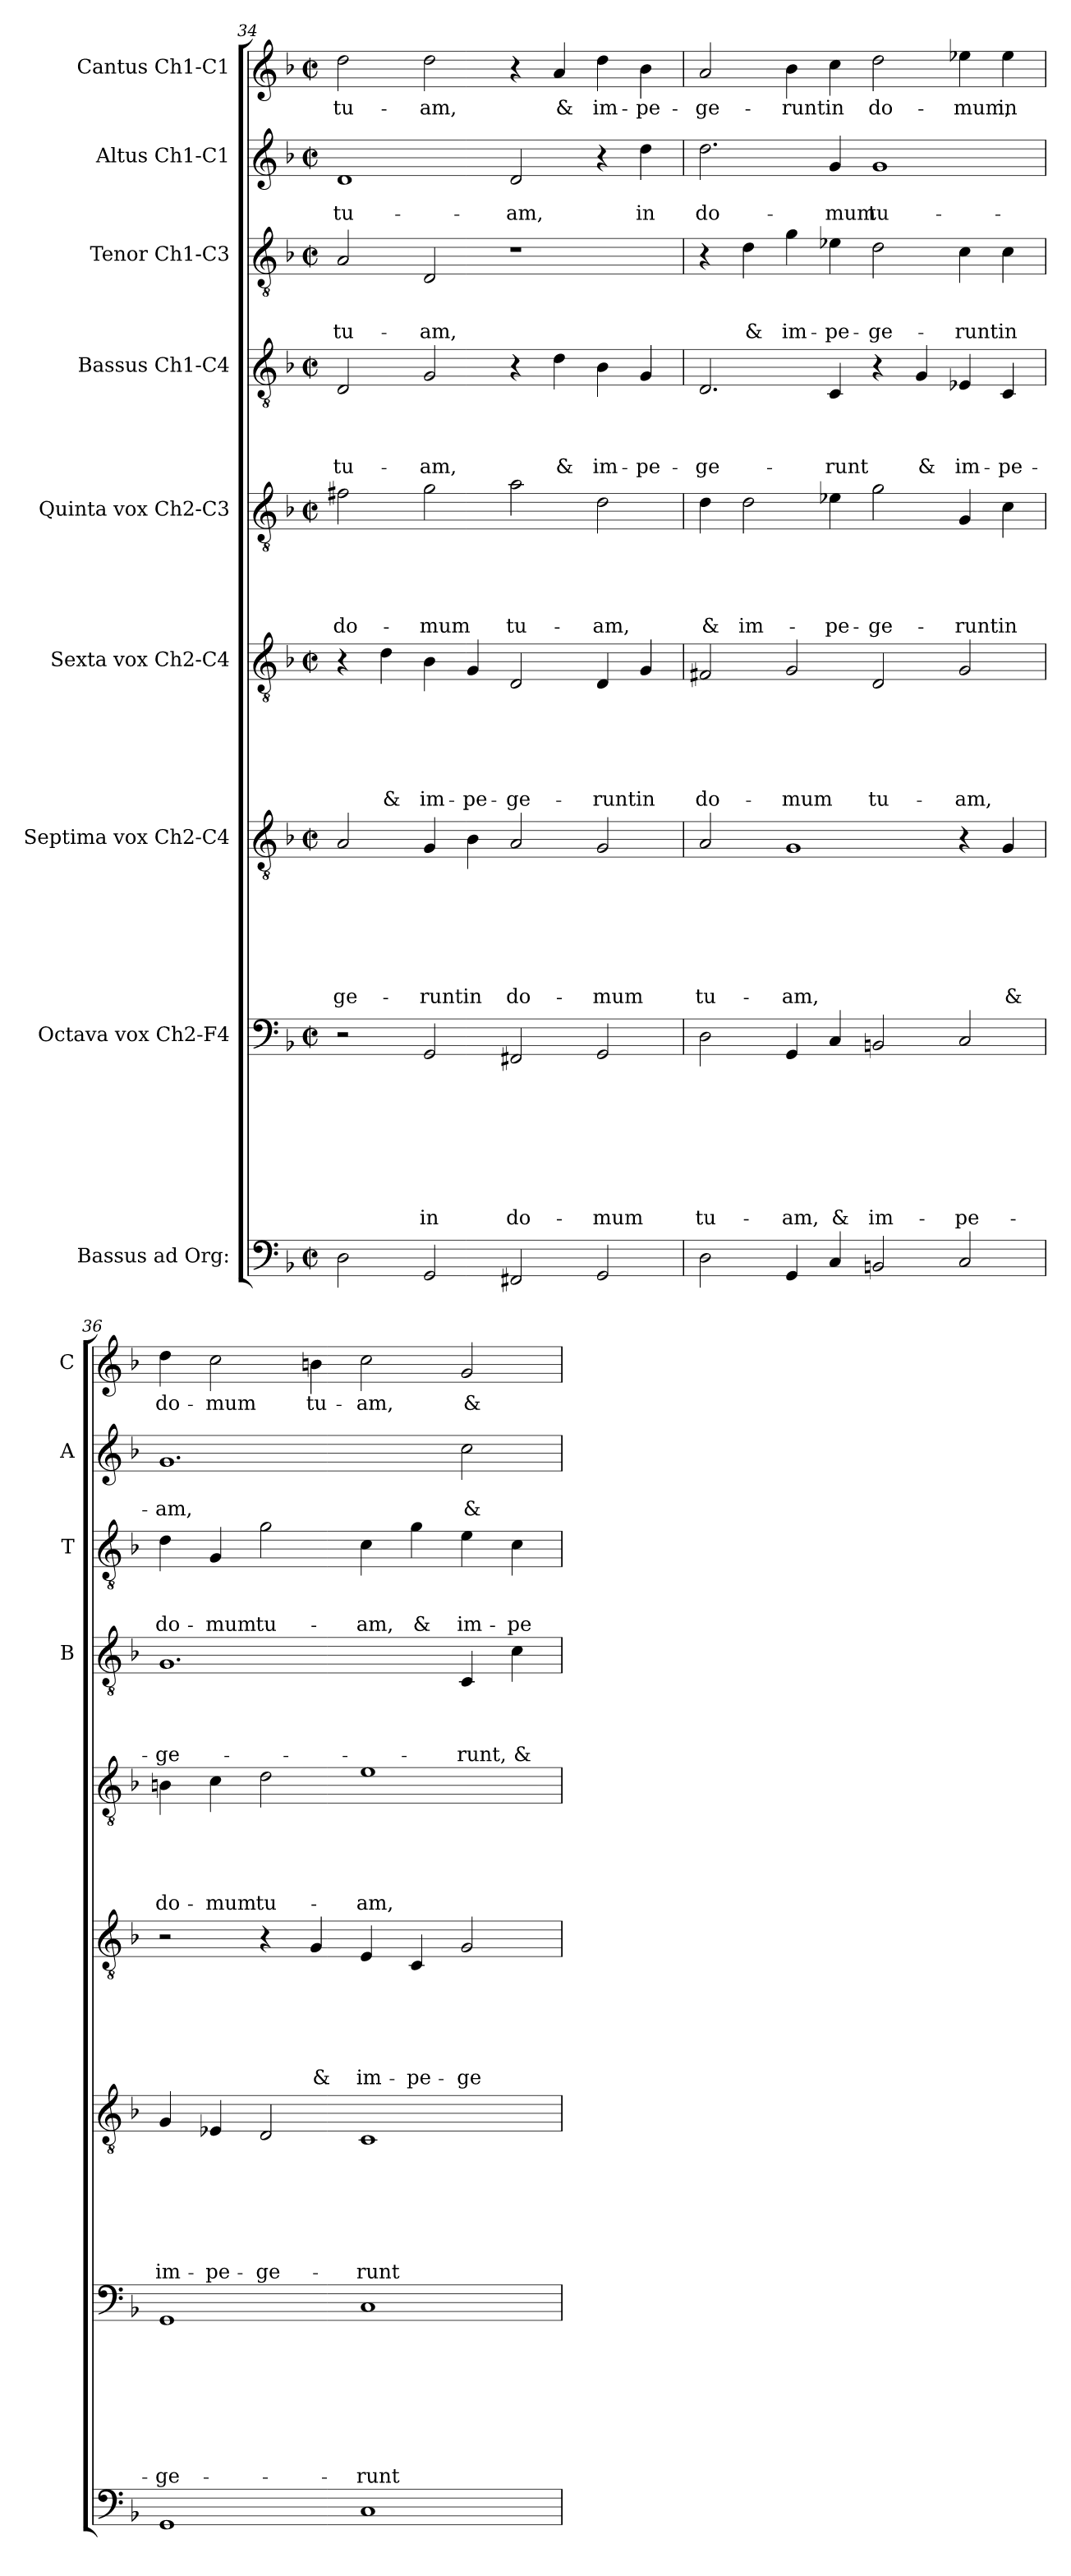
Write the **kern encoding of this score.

**kern	**kern	**text	**text	**text	**text	**text	**text	**text	**text	**kern	**text	**text	**text	**text	**text	**text	**text	**kern	**text	**text	**text	**text	**text	**text	**kern	**text	**text	**text	**text	**text	**kern	**text	**text	**text	**text	**kern	**text	**text	**text	**kern	**text	**text	**kern	**text
*part9	*part8	*part8	*part8	*part8	*part8	*part8	*part8	*part8	*part8	*part7	*part7	*part7	*part7	*part7	*part7	*part7	*part7	*part6	*part6	*part6	*part6	*part6	*part6	*part6	*part5	*part5	*part5	*part5	*part5	*part5	*part4	*part4	*part4	*part4	*part4	*part3	*part3	*part3	*part3	*part2	*part2	*part2	*part1	*part1
*staff9	*staff8	*staff8	*staff8	*staff8	*staff8	*staff8	*staff8	*staff8	*staff8	*staff7	*staff7	*staff7	*staff7	*staff7	*staff7	*staff7	*staff7	*staff6	*staff6	*staff6	*staff6	*staff6	*staff6	*staff6	*staff5	*staff5	*staff5	*staff5	*staff5	*staff5	*staff4	*staff4	*staff4	*staff4	*staff4	*staff3	*staff3	*staff3	*staff3	*staff2	*staff2	*staff2	*staff1	*staff1
*I"Bassus ad Org:	*I"Octava vox Ch2-F4	*	*	*	*	*	*	*	*	*I"Septima vox Ch2-C4	*	*	*	*	*	*	*	*I"Sexta vox Ch2-C4	*	*	*	*	*	*	*I"Quinta vox Ch2-C3	*	*	*	*	*	*I"Bassus Ch1-C4	*	*	*	*	*I"Tenor Ch1-C3	*	*	*	*I"Altus Ch1-C1	*	*	*I"Cantus Ch1-C1	*
*	*	*	*	*	*	*	*	*	*	*	*	*	*	*	*	*	*	*	*	*	*	*	*	*	*	*	*	*	*	*	*I'B	*	*	*	*	*I'T	*	*	*	*I'A	*	*	*I'C	*
*clefF4	*clefF4	*	*	*	*	*	*	*	*	*clefGv2	*	*	*	*	*	*	*	*clefGv2	*	*	*	*	*	*	*clefGv2	*	*	*	*	*	*clefGv2	*	*	*	*	*clefGv2	*	*	*	*clefG2	*	*	*clefG2	*
*k[b-]	*k[b-]	*	*	*	*	*	*	*	*	*k[b-]	*	*	*	*	*	*	*	*k[b-]	*	*	*	*	*	*	*k[b-]	*	*	*	*	*	*k[b-]	*	*	*	*	*k[b-]	*	*	*	*k[b-]	*	*	*k[b-]	*
*F:	*F:	*	*	*	*	*	*	*	*	*F:	*	*	*	*	*	*	*	*F:	*	*	*	*	*	*	*F:	*	*	*	*	*	*F:	*	*	*	*	*F:	*	*	*	*F:	*	*	*F:	*
*M2/2	*M2/2	*	*	*	*	*	*	*	*	*M2/2	*	*	*	*	*	*	*	*M2/2	*	*	*	*	*	*	*M2/2	*	*	*	*	*	*M2/2	*	*	*	*	*M2/2	*	*	*	*M2/2	*	*	*M2/2	*
*met(c|)	*met(c|)	*	*	*	*	*	*	*	*	*met(c|)	*	*	*	*	*	*	*	*met(c|)	*	*	*	*	*	*	*met(c|)	*	*	*	*	*	*met(c|)	*	*	*	*	*met(c|)	*	*	*	*met(c|)	*	*	*met(c|)	*
=34	=34	=34	=34	=34	=34	=34	=34	=34	=34	=34	=34	=34	=34	=34	=34	=34	=34	=34	=34	=34	=34	=34	=34	=34	=34	=34	=34	=34	=34	=34	=34	=34	=34	=34	=34	=34	=34	=34	=34	=34	=34	=34	=34	=34
!	!	!	!	!	!	!	!	!	!	!	!	!	!	!	!	!	!LO:LY:b	!	!	!	!	!	!	!	!	!	!	!	!	!LO:LY:b	!	!	!	!	!LO:LY:b	!	!	!	!LO:LY:b	!	!	!LO:LY:b	!	!LO:LY:b
2D\	2r	.	.	.	.	.	.	.	.	2A/	.	.	.	.	.	.	-ge-	4r	.	.	.	.	.	.	2f#X\	.	.	.	.	do-	2D/	.	.	.	tu-	2A/	.	.	tu-	1d	.	tu-	2dd\	tu-
!	!	!	!	!	!	!	!	!	!	!	!	!	!	!	!	!	!	!	!	!	!	!	!	!LO:LY:b	!	!	!	!	!	!	!	!	!	!	!	!	!	!	!	!	!	!	!	!
.	.	.	.	.	.	.	.	.	.	.	.	.	.	.	.	.	.	4d\	.	.	.	.	.	&	.	.	.	.	.	.	.	.	.	.	.	.	.	.	.	.	.	.	.	.
!	!	!	!	!	!	!	!	!	!LO:LY:b	!	!	!	!	!	!	!	!LO:LY:b	!	!	!	!	!	!	!LO:LY:b	!	!	!	!	!	!LO:LY:b	!	!	!	!	!LO:LY:b	!	!	!	!LO:LY:b	!	!	!	!	!LO:LY:b
2GG/	2GG/	.	.	.	.	.	.	.	in	4G/	.	.	.	.	.	.	-runt	4B-\	.	.	.	.	.	im-	2g\	.	.	.	.	-mum	2G/	.	.	.	-am,	2D/	.	.	-am,	.	.	.	2dd\	-am,
!	!	!	!	!	!	!	!	!	!	!	!	!	!	!	!	!	!LO:LY:b	!	!	!	!	!	!	!LO:LY:b	!	!	!	!	!	!	!	!	!	!	!	!	!	!	!	!	!	!	!	!
.	.	.	.	.	.	.	.	.	.	4B-\	.	.	.	.	.	.	in	4G/	.	.	.	.	.	-pe-	.	.	.	.	.	.	.	.	.	.	.	.	.	.	.	.	.	.	.	.
!	!	!	!	!	!	!	!	!	!LO:LY:b	!	!	!	!	!	!	!	!LO:LY:b	!	!	!	!	!	!	!LO:LY:b	!	!	!	!	!	!LO:LY:b	!	!	!	!	!	!	!	!	!	!	!	!LO:LY:b	!	!
2FF#X/	2FF#X/	.	.	.	.	.	.	.	do-	2A/	.	.	.	.	.	.	do-	2D/	.	.	.	.	.	-ge-	2a\	.	.	.	.	tu-	4r	.	.	.	.	1r	.	.	.	2d/	.	-am,	4r	.
!	!	!	!	!	!	!	!	!	!	!	!	!	!	!	!	!	!	!	!	!	!	!	!	!	!	!	!	!	!	!	!	!	!	!	!LO:LY:b	!	!	!	!	!	!	!	!	!LO:LY:b
.	.	.	.	.	.	.	.	.	.	.	.	.	.	.	.	.	.	.	.	.	.	.	.	.	.	.	.	.	.	.	4d\	.	.	.	&	.	.	.	.	.	.	.	4a/	&
!	!	!	!	!	!	!	!	!	!LO:LY:b	!	!	!	!	!	!	!	!LO:LY:b	!	!	!	!	!	!	!LO:LY:b	!	!	!	!	!	!LO:LY:b	!	!	!	!	!LO:LY:b	!	!	!	!	!	!	!	!	!LO:LY:b
2GG/	2GG/	.	.	.	.	.	.	.	-mum	2G/	.	.	.	.	.	.	-mum	4D/	.	.	.	.	.	-runt	2d\	.	.	.	.	-am,	4B-\	.	.	.	im-	.	.	.	.	4r	.	.	4dd\	im-
!	!	!	!	!	!	!	!	!	!	!	!	!	!	!	!	!	!	!	!	!	!	!	!	!LO:LY:b	!	!	!	!	!	!	!	!	!	!	!LO:LY:b	!	!	!	!	!	!	!LO:LY:b	!	!LO:LY:b
.	.	.	.	.	.	.	.	.	.	.	.	.	.	.	.	.	.	4G/	.	.	.	.	.	in	.	.	.	.	.	.	4G/	.	.	.	-pe-	.	.	.	.	4dd\	.	in	4b-\	-pe-
=35	=35	=35	=35	=35	=35	=35	=35	=35	=35	=35	=35	=35	=35	=35	=35	=35	=35	=35	=35	=35	=35	=35	=35	=35	=35	=35	=35	=35	=35	=35	=35	=35	=35	=35	=35	=35	=35	=35	=35	=35	=35	=35	=35	=35
!	!	!	!	!	!	!	!	!	!LO:LY:b	!	!	!	!	!	!	!	!LO:LY:b	!	!	!	!	!	!	!LO:LY:b	!	!	!	!	!	!LO:LY:b	!	!	!	!	!LO:LY:b	!	!	!	!	!	!	!LO:LY:b	!	!LO:LY:b
2D\	2D\	.	.	.	.	.	.	.	tu-	2A/	.	.	.	.	.	.	tu-	2F#X/	.	.	.	.	.	do-	4d\	.	.	.	.	&	2.D/	.	.	.	-ge-	4r	.	.	.	2.dd\	.	do-	2a/	-ge-
!	!	!	!	!	!	!	!	!	!	!	!	!	!	!	!	!	!	!	!	!	!	!	!	!	!	!	!	!	!	!LO:LY:b	!	!	!	!	!	!	!	!	!LO:LY:b	!	!	!	!	!
.	.	.	.	.	.	.	.	.	.	.	.	.	.	.	.	.	.	.	.	.	.	.	.	.	2d\	.	.	.	.	im-	.	.	.	.	.	4d\	.	.	&	.	.	.	.	.
!	!	!	!	!	!	!	!	!	!LO:LY:b	!	!	!	!	!	!	!	!LO:LY:b	!	!	!	!	!	!	!LO:LY:b	!	!	!	!	!	!	!	!	!	!	!	!	!	!	!LO:LY:b	!	!	!	!	!LO:LY:b
4GG/	4GG/	.	.	.	.	.	.	.	-am,	1G	.	.	.	.	.	.	-am,	2G/	.	.	.	.	.	-mum	.	.	.	.	.	.	.	.	.	.	.	4g\	.	.	im-	.	.	.	4b-\	-runt
!	!	!	!	!	!	!	!	!	!LO:LY:b	!	!	!	!	!	!	!	!	!	!	!	!	!	!	!	!	!	!	!	!	!LO:LY:b	!	!	!	!	!LO:LY:b	!	!	!	!LO:LY:b	!	!	!LO:LY:b	!	!LO:LY:b
4C/	4C/	.	.	.	.	.	.	.	&	.	.	.	.	.	.	.	.	.	.	.	.	.	.	.	4e-X\	.	.	.	.	-pe-	4C/	.	.	.	-runt	4e-X\	.	.	-pe-	4g/	.	-mum	4cc\	in
!	!	!	!	!	!	!	!	!	!LO:LY:b	!	!	!	!	!	!	!	!	!	!	!	!	!	!	!LO:LY:b	!	!	!	!	!	!LO:LY:b	!	!	!	!	!	!	!	!	!LO:LY:b	!	!	!LO:LY:b	!	!LO:LY:b
2BBn/	2BBn/	.	.	.	.	.	.	.	im-	.	.	.	.	.	.	.	.	2D/	.	.	.	.	.	tu-	2g\	.	.	.	.	-ge-	4r	.	.	.	.	2d\	.	.	-ge-	1g	.	tu-	2dd\	do-
!	!	!	!	!	!	!	!	!	!	!	!	!	!	!	!	!	!	!	!	!	!	!	!	!	!	!	!	!	!	!	!	!	!	!	!LO:LY:b	!	!	!	!	!	!	!	!	!
.	.	.	.	.	.	.	.	.	.	.	.	.	.	.	.	.	.	.	.	.	.	.	.	.	.	.	.	.	.	.	4G/	.	.	.	&	.	.	.	.	.	.	.	.	.
!	!	!	!	!	!	!	!	!	!LO:LY:b	!	!	!	!	!	!	!	!	!	!	!	!	!	!	!LO:LY:b	!	!	!	!	!	!LO:LY:b	!	!	!	!	!LO:LY:b	!	!	!	!LO:LY:b	!	!	!	!	!LO:LY:b
2C/	2C/	.	.	.	.	.	.	.	-pe-	4r	.	.	.	.	.	.	.	2G/	.	.	.	.	.	-am,	4G/	.	.	.	.	-runt	4E-X/	.	.	.	im-	4c\	.	.	-runt	.	.	.	4ee-X\	-mum,
!	!	!	!	!	!	!	!	!	!	!	!	!	!	!	!	!	!LO:LY:b	!	!	!	!	!	!	!	!	!	!	!	!	!LO:LY:b	!	!	!	!	!LO:LY:b	!	!	!	!LO:LY:b	!	!	!	!	!LO:LY:b
.	.	.	.	.	.	.	.	.	.	4G/	.	.	.	.	.	.	&	.	.	.	.	.	.	.	4c\	.	.	.	.	in	4C/	.	.	.	-pe-	4c\	.	.	in	.	.	.	4ee-\	in
!!LO:LB:g=z
=36	=36	=36	=36	=36	=36	=36	=36	=36	=36	=36	=36	=36	=36	=36	=36	=36	=36	=36	=36	=36	=36	=36	=36	=36	=36	=36	=36	=36	=36	=36	=36	=36	=36	=36	=36	=36	=36	=36	=36	=36	=36	=36	=36	=36
!	!	!	!	!	!	!	!	!	!LO:LY:b	!	!	!	!	!	!	!	!LO:LY:b	!	!	!	!	!	!	!	!	!	!	!	!	!LO:LY:b	!	!	!	!	!LO:LY:b	!	!	!	!LO:LY:b	!	!	!LO:LY:b	!	!LO:LY:b
1GG	1GG	.	.	.	.	.	.	.	-ge-	4G/	.	.	.	.	.	.	im-	2r	.	.	.	.	.	.	4Bn\	.	.	.	.	do-	1.G	.	.	.	-ge-	4d\	.	.	do-	1.g	.	-am,	4dd\	do-
!	!	!	!	!	!	!	!	!	!	!	!	!	!	!	!	!	!LO:LY:b	!	!	!	!	!	!	!	!	!	!	!	!	!LO:LY:b	!	!	!	!	!	!	!	!	!LO:LY:b	!	!	!	!	!LO:LY:b
.	.	.	.	.	.	.	.	.	.	4E-X/	.	.	.	.	.	.	-pe-	.	.	.	.	.	.	.	4c\	.	.	.	.	-mum	.	.	.	.	.	4G/	.	.	-mum	.	.	.	2cc\	-mum
!	!	!	!	!	!	!	!	!	!	!	!	!	!	!	!	!	!LO:LY:b	!	!	!	!	!	!	!	!	!	!	!	!	!LO:LY:b	!	!	!	!	!	!	!	!	!LO:LY:b	!	!	!	!	!
.	.	.	.	.	.	.	.	.	.	2D/	.	.	.	.	.	.	-ge-	4r	.	.	.	.	.	.	2d\	.	.	.	.	tu-	.	.	.	.	.	2g\	.	.	tu-	.	.	.	.	.
!	!	!	!	!	!	!	!	!	!	!	!	!	!	!	!	!	!	!	!	!	!	!	!	!LO:LY:b	!	!	!	!	!	!	!	!	!	!	!	!	!	!	!	!	!	!	!	!LO:LY:b
.	.	.	.	.	.	.	.	.	.	.	.	.	.	.	.	.	.	4G/	.	.	.	.	.	&	.	.	.	.	.	.	.	.	.	.	.	.	.	.	.	.	.	.	4bn\	tu-
!	!	!	!	!	!	!	!	!	!LO:LY:b	!	!	!	!	!	!	!	!LO:LY:b	!	!	!	!	!	!	!LO:LY:b	!	!	!	!	!	!LO:LY:b	!	!	!	!	!	!	!	!	!LO:LY:b	!	!	!	!	!LO:LY:b
1C	1C	.	.	.	.	.	.	.	-runt	1C	.	.	.	.	.	.	-runt	4E/	.	.	.	.	.	im-	1e	.	.	.	.	-am,	.	.	.	.	.	4c\	.	.	-am,	.	.	.	2cc\	-am,
!	!	!	!	!	!	!	!	!	!	!	!	!	!	!	!	!	!	!	!	!	!	!	!	!LO:LY:b	!	!	!	!	!	!	!	!	!	!	!	!	!	!	!LO:LY:b	!	!	!	!	!
.	.	.	.	.	.	.	.	.	.	.	.	.	.	.	.	.	.	4C/	.	.	.	.	.	-pe-	.	.	.	.	.	.	.	.	.	.	.	4g\	.	.	&	.	.	.	.	.
!	!	!	!	!	!	!	!	!	!	!	!	!	!	!	!	!	!	!	!	!	!	!	!	!LO:LY:b	!	!	!	!	!	!	!	!	!	!	!LO:LY:b	!	!	!	!LO:LY:b	!	!	!LO:LY:b	!	!LO:LY:b
.	.	.	.	.	.	.	.	.	.	.	.	.	.	.	.	.	.	2G/	.	.	.	.	.	-ge-	.	.	.	.	.	.	4C/	.	.	.	-runt,	4e\	.	.	im-	2cc\	.	&	2g/	&
!	!	!	!	!	!	!	!	!	!	!	!	!	!	!	!	!	!	!	!	!	!	!	!	!	!	!	!	!	!	!	!	!	!	!	!LO:LY:b	!	!	!	!LO:LY:b	!	!	!	!	!
.	.	.	.	.	.	.	.	.	.	.	.	.	.	.	.	.	.	.	.	.	.	.	.	.	.	.	.	.	.	.	4c\	.	.	.	&	4c\	.	.	-pe-	.	.	.	.	.
=	=	=	=	=	=	=	=	=	=	=	=	=	=	=	=	=	=	=	=	=	=	=	=	=	=	=	=	=	=	=	=	=	=	=	=	=	=	=	=	=	=	=	=	=
*-	*-	*-	*-	*-	*-	*-	*-	*-	*-	*-	*-	*-	*-	*-	*-	*-	*-	*-	*-	*-	*-	*-	*-	*-	*-	*-	*-	*-	*-	*-	*-	*-	*-	*-	*-	*-	*-	*-	*-	*-	*-	*-	*-	*-
